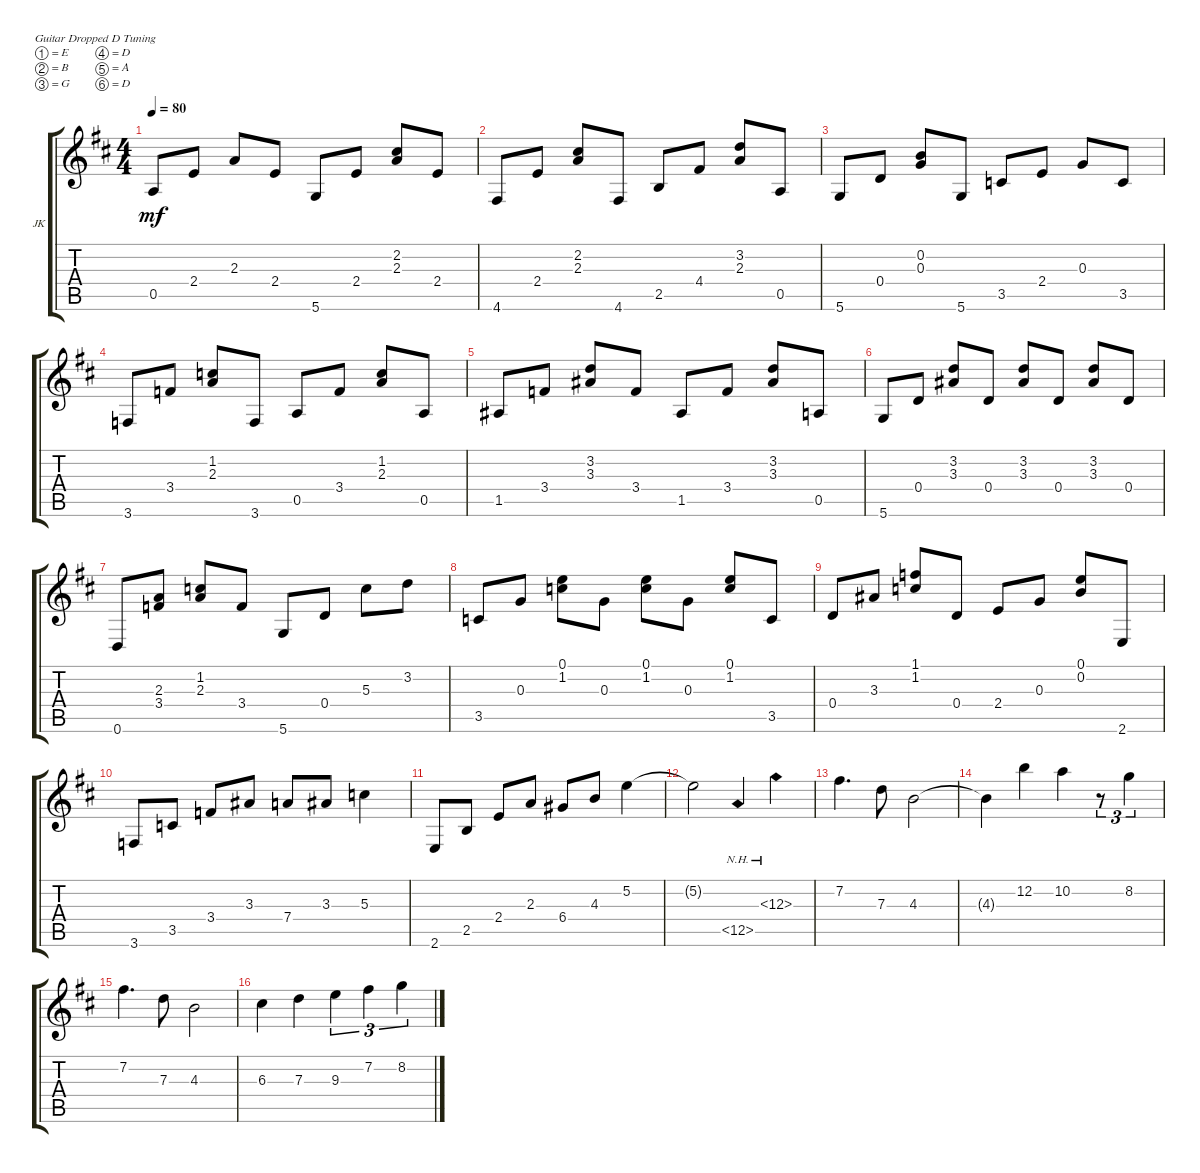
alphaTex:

\defaultSystemsLayout 2
\bracketExtendMode groupsimilarinstruments
\useSystemSignSeparator
\firstSystemTrackNameOrientation horizontal
\otherSystemsTrackNameOrientation horizontal
\chordDiagramsInScore
\track ("John Knowles" "JK") {instrument acousticguitarnylon}
\staff {score tabs}
\tuning (E4 B3 G3 D3 A2 D2)
\ts (4 4)
\tempo 80
\clef g2
\ks d
0.5.8{dy mf} 2.4.8 2.3.8 2.4.8 5.6.8 2.4.8 (2.3 2.2).8 2.4.8 |
4.6.8 2.4.8 (2.2 2.3).8 4.6.8 2.5.8 4.4.8 (3.2 2.3).8 0.5.8 |
5.6.8 0.4.8 (0.2 0.3).8 5.6.8 3.5.8 2.4.8 0.3.8 3.5.8 |
3.6.8 3.4.8 (2.3 1.2).8 3.6.8 0.5.8 3.4.8 (1.2 2.3).8 0.5.8 |
1.5.8 3.4.8 (3.2 3.3).8 3.4.8 1.5.8 3.4.8 (3.2 3.3).8 0.5.8 |
5.6.8 0.4.8 (3.3 3.2).8 0.4.8 (3.2 3.3).8 0.4.8 (3.2 3.3).8 0.4.8 |
0.6.8 (3.4 2.3).8 (1.2 2.3).8 3.4.8 5.6.8 0.4.8 5.3.8 3.2.8 |
3.5.8 0.3.8 (0.1 1.2).8 0.3.8 (0.1 1.2).8 0.3.8 (0.1 1.2).8 3.5.8 |
0.4.8 3.3.8 (1.2 1.1).8 0.4.8 2.4.8 0.3.8 (0.2 0.1).8 2.6.8 |
3.6.8 3.5.8 3.4.8 3.3.8 7.4.8 3.3.8 5.3.4 |
2.6.8 2.5.8 2.4.8 2.3.8 6.4.8 4.3.8 5.2.4 |
5.2{t}.2 12.5{nh}.4 12.3{nh}.4 |
7.2.4{d} 7.3.8 4.3.2 |
4.3{t}.4 12.2.4 10.2.4 r.8{tu (3 2)} 8.2.4{tu (3 2)} |
7.2.4{d} 7.3.8 4.3.2 |
6.3.4 7.3.4 9.3.4{tu (3 2)} 7.2.4{tu (3 2)} 8.2.4{tu (3 2)}
